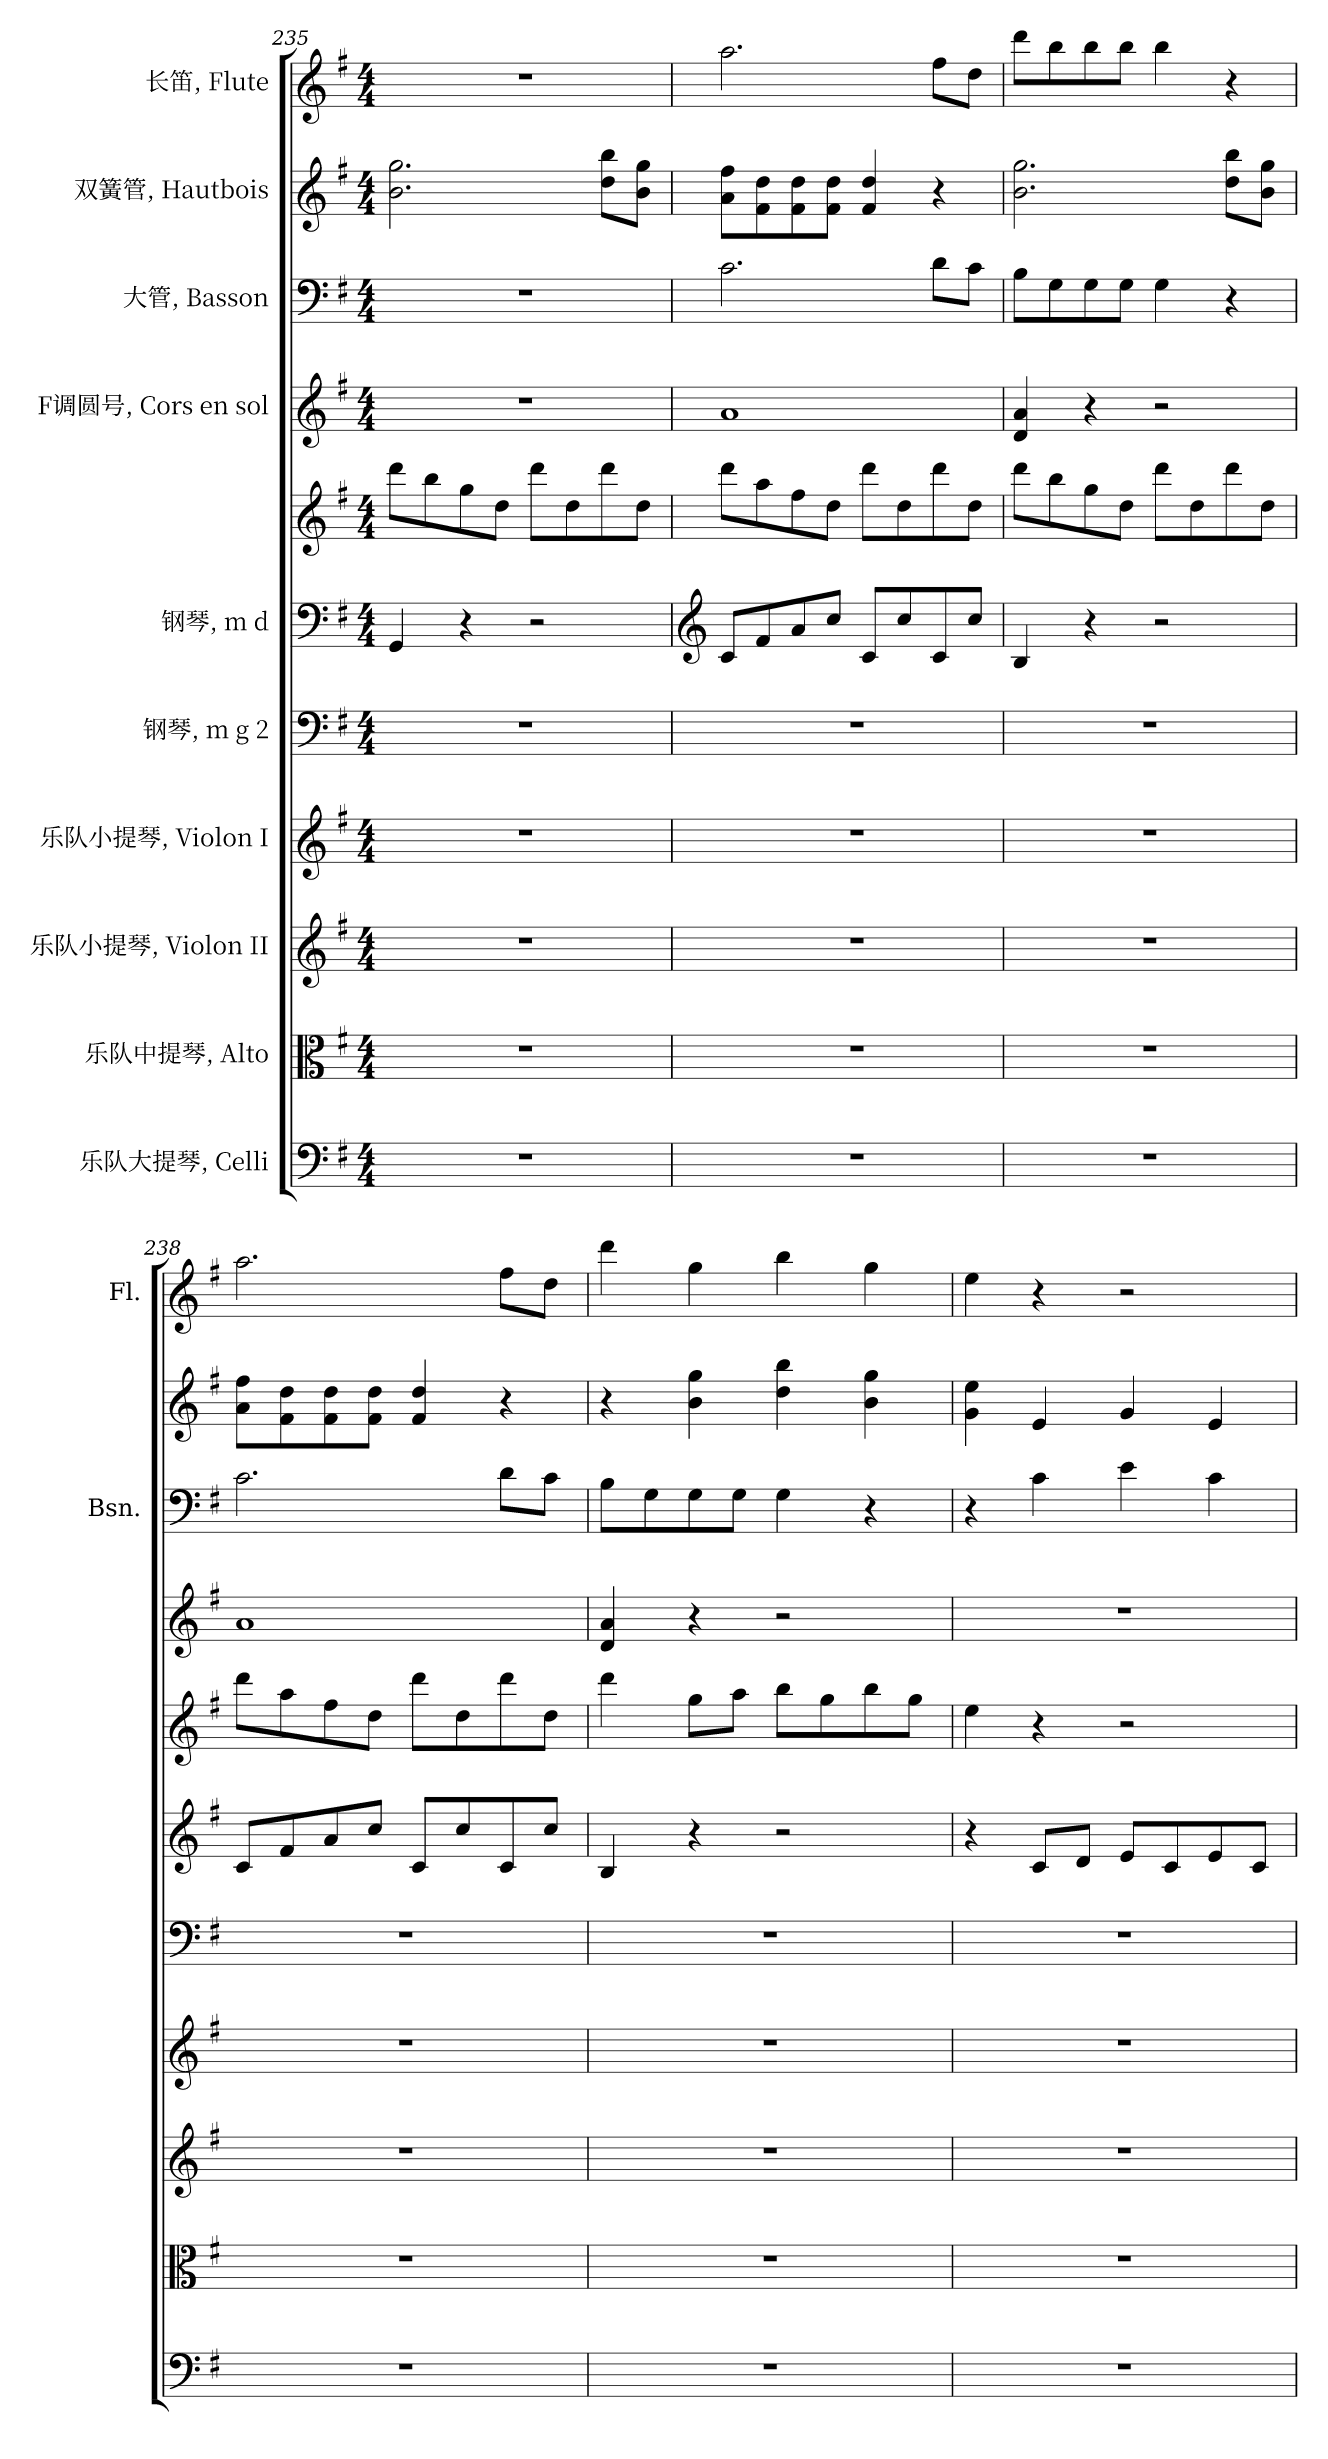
**kern	**kern	**kern	**kern	**kern	**kern	**kern	**kern	**kern	**kern	**kern
*part10	*part9	*part8	*part7	*part6	*part5	*part5	*part4	*part3	*part2	*part1
*staff11	*staff10	*staff9	*staff8	*staff7	*staff6	*staff5	*staff4	*staff3	*staff2	*staff1
*I"乐队大提琴, Celli	*I"乐队中提琴, Alto	*I"乐队小提琴, Violon II	*I"乐队小提琴, Violon I	*I"钢琴, m g 2	*I"钢琴, m d	*	*I"F调圆号, Cors en sol	*I"大管, Basson	*I"双簧管, Hautbois	*I"长笛, Flute
*	*	*	*	*	*	*	*	*I'Bsn.	*	*I'Fl.
!!LO:PB:g=z
*clefF4	*clefC3	*clefG2	*clefG2	*clefF4	*clefF4	*clefG2	*clefG2	*clefF4	*clefG2	*clefG2
*	*	*	*	*	*	*	*ITrd4c7	*	*	*
*k[f#]	*k[f#]	*k[f#]	*k[f#]	*k[f#]	*k[f#]	*k[f#]	*k[]	*k[f#]	*k[f#]	*k[f#]
*M4/4	*M4/4	*M4/4	*M4/4	*M4/4	*M4/4	*M4/4	*M4/4	*M4/4	*M4/4	*M4/4
=235	=235	=235	=235	=235	=235	=235	=235	=235	=235	=235
1r	1r	1r	1r	1r	4GG/	8ddd\L	1r	1r	2.b\ 2.gg\	1r
.	.	.	.	.	.	8bb\	.	.	.	.
.	.	.	.	.	4r	8gg\	.	.	.	.
.	.	.	.	.	.	8dd\J	.	.	.	.
.	.	.	.	.	2r	8ddd\L	.	.	.	.
.	.	.	.	.	.	8dd\	.	.	.	.
.	.	.	.	.	.	8ddd\	.	.	8dd\ 8bb\L	.
.	.	.	.	.	.	8dd\J	.	.	8b\ 8gg\J	.
=236	=236	=236	=236	=236	=236	=236	=236	=236	=236	=236
*	*	*	*	*	*clefG2	*	*	*	*	*
1r	1r	1r	1r	1r	8c/L	8ddd\L	1d	2.c\	8a\ 8ff#\L	2.aa\
.	.	.	.	.	8f#/	8aa\	.	.	8f#\ 8dd\	.
.	.	.	.	.	8a/	8ff#\	.	.	8f#\ 8dd\	.
.	.	.	.	.	8cc/J	8dd\J	.	.	8f#\ 8dd\J	.
.	.	.	.	.	8c/L	8ddd\L	.	.	4f#/ 4dd/	.
.	.	.	.	.	8cc/	8dd\	.	.	.	.
.	.	.	.	.	8c/	8ddd\	.	8d\L	4r	8ff#\L
.	.	.	.	.	8cc/J	8dd\J	.	8c\J	.	8dd\J
=237	=237	=237	=237	=237	=237	=237	=237	=237	=237	=237
1r	1r	1r	1r	1r	4B/	8ddd\L	4G/ 4d/	8B\L	2.b\ 2.gg\	8ddd\L
.	.	.	.	.	.	8bb\	.	8G\	.	8bb\
.	.	.	.	.	4r	8gg\	4r	8G\	.	8bb\
.	.	.	.	.	.	8dd\J	.	8G\J	.	8bb\J
.	.	.	.	.	2r	8ddd\L	2r	4G\	.	4bb\
.	.	.	.	.	.	8dd\	.	.	.	.
.	.	.	.	.	.	8ddd\	.	4r	8dd\ 8bb\L	4r
.	.	.	.	.	.	8dd\J	.	.	8b\ 8gg\J	.
=238	=238	=238	=238	=238	=238	=238	=238	=238	=238	=238
1r	1r	1r	1r	1r	8c/L	8ddd\L	1d	2.c\	8a\ 8ff#\L	2.aa\
.	.	.	.	.	8f#/	8aa\	.	.	8f#\ 8dd\	.
.	.	.	.	.	8a/	8ff#\	.	.	8f#\ 8dd\	.
.	.	.	.	.	8cc/J	8dd\J	.	.	8f#\ 8dd\J	.
.	.	.	.	.	8c/L	8ddd\L	.	.	4f#/ 4dd/	.
.	.	.	.	.	8cc/	8dd\	.	.	.	.
.	.	.	.	.	8c/	8ddd\	.	8d\L	4r	8ff#\L
.	.	.	.	.	8cc/J	8dd\J	.	8c\J	.	8dd\J
!!LO:PB:g=z
=239	=239	=239	=239	=239	=239	=239	=239	=239	=239	=239
1r	1r	1r	1r	1r	4B/	4ddd\	4G/ 4d/	8B\L	4r	4ddd\
.	.	.	.	.	.	.	.	8G\	.	.
.	.	.	.	.	4r	8gg\L	4r	8G\	4b\ 4gg\	4gg\
.	.	.	.	.	.	8aa\J	.	8G\J	.	.
.	.	.	.	.	2r	8bb\L	2r	4G\	4dd\ 4bb\	4bb\
.	.	.	.	.	.	8gg\	.	.	.	.
.	.	.	.	.	.	8bb\	.	4r	4b\ 4gg\	4gg\
.	.	.	.	.	.	8gg\J	.	.	.	.
=240	=240	=240	=240	=240	=240	=240	=240	=240	=240	=240
1r	1r	1r	1r	1r	4r	4ee\	1r	4r	4g\ 4ee\	4ee\
.	.	.	.	.	8c/L	4r	.	4c\	4e/	4r
.	.	.	.	.	8d/J	.	.	.	.	.
.	.	.	.	.	8e/L	2r	.	4e\	4g/	2r
.	.	.	.	.	8c/	.	.	.	.	.
.	.	.	.	.	8e/	.	.	4c\	4e/	.
.	.	.	.	.	8c/J	.	.	.	.	.
=	=	=	=	=	=	=	=	=	=	=
*-	*-	*-	*-	*-	*-	*-	*-	*-	*-	*-
